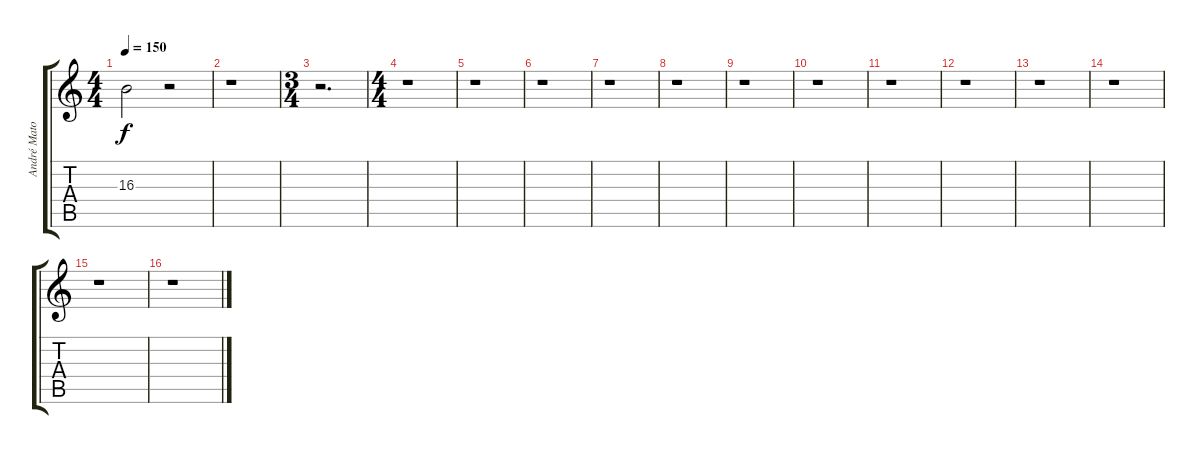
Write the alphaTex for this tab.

\track ("André Matos (Voz)" "André Mato") {instrument lead6voice}
\staff {score tabs}
\tuning (E4 B3 G3 D3 A2 E2) {hide}
\ts (4 4)
\tempo 150
\clef g2
\ks c
16.3.2{dy f} r.2 |
r.1 |
\ts (3 4)
r.2{d} |
\ts (4 4)
r.1 |
r.1 |
r.1 |
r.1 |
r.1 |
r.1 |
r.1 |
r.1 |
r.1 |
r.1 |
r.1 |
r.1 |
r.1
